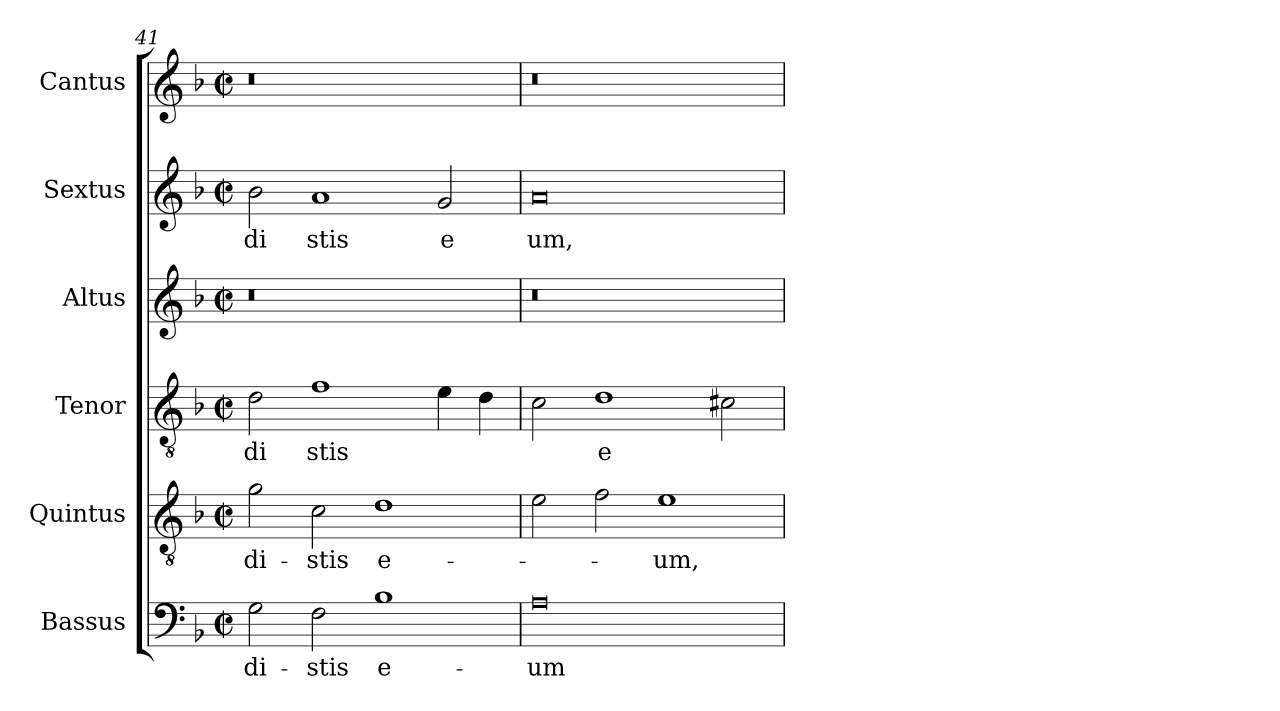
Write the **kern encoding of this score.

**kern	**text	**kern	**text	**kern	**text	**kern	**kern	**text	**kern
*part6	*part6	*part5	*part5	*part4	*part4	*part3	*part2	*part2	*part1
*staff6	*staff6	*staff5	*staff5	*staff4	*staff4	*staff3	*staff2	*staff2	*staff1
*I"Bassus	*	*I"Quintus	*	*I"Tenor	*	*I"Altus	*I"Sextus	*	*I"Cantus
*clefF4	*	*clefGv2	*	*clefGv2	*	*clefG2	*clefG2	*	*clefG2
*k[b-]	*	*k[b-]	*	*k[b-]	*	*k[b-]	*k[b-]	*	*k[b-]
*F:	*	*F:	*	*F:	*	*F:	*F:	*	*F:
*M2/2	*	*M2/2	*	*M2/2	*	*M2/2	*M2/2	*	*M2/2
*met(c|)	*	*met(c|)	*	*met(c|)	*	*met(c|)	*met(c|)	*	*met(c|)
=41	=41	=41	=41	=41	=41	=41	=41	=41	=41
!	!LO:LY:b:cj	!	!LO:LY:b:cj	!	!LO:LY:b:cj	!	!	!LO:LY:b:cj	!
2G\	-di-	2g\	-di-	2d\	di	0r	2b-\	di	0r
!	!LO:LY:b:cj	!	!LO:LY:b:cj	!	!LO:LY:b:cj	!	!	!LO:LY:b:cj	!
2F\	-stis	2c\	-stis	1f	stis	.	1a	stis	.
!	!LO:LY:b:cj	!	!LO:LY:b:rj	!	!	!	!	!	!
1B-	e-	1d	e-	.	.	.	.	.	.
!	!	!	!	!	!	!	!	!LO:LY:b:cj	!
.	.	.	.	4e\	.	.	2g/	e	.
.	.	.	.	4d\	.	.	.	.	.
=42	=42	=42	=42	=42	=42	=42	=42	=42	=42
!	!LO:LY:b:cj	!	!	!	!	!	!	!LO:LY:b:cj	!
0A	-um	2e\	.	2c\	.	0r	0a	um,	0r
!	!	!	!	!	!LO:LY:b:rj	!	!	!	!
.	.	2f\	.	1d	e	.	.	.	.
!	!	!	!LO:LY:b:cj	!	!	!	!	!	!
.	.	1e	-um,	.	.	.	.	.	.
.	.	.	.	2c#\	.	.	.	.	.
=	=	=	=	=	=	=	=	=	=
*-	*-	*-	*-	*-	*-	*-	*-	*-	*-
